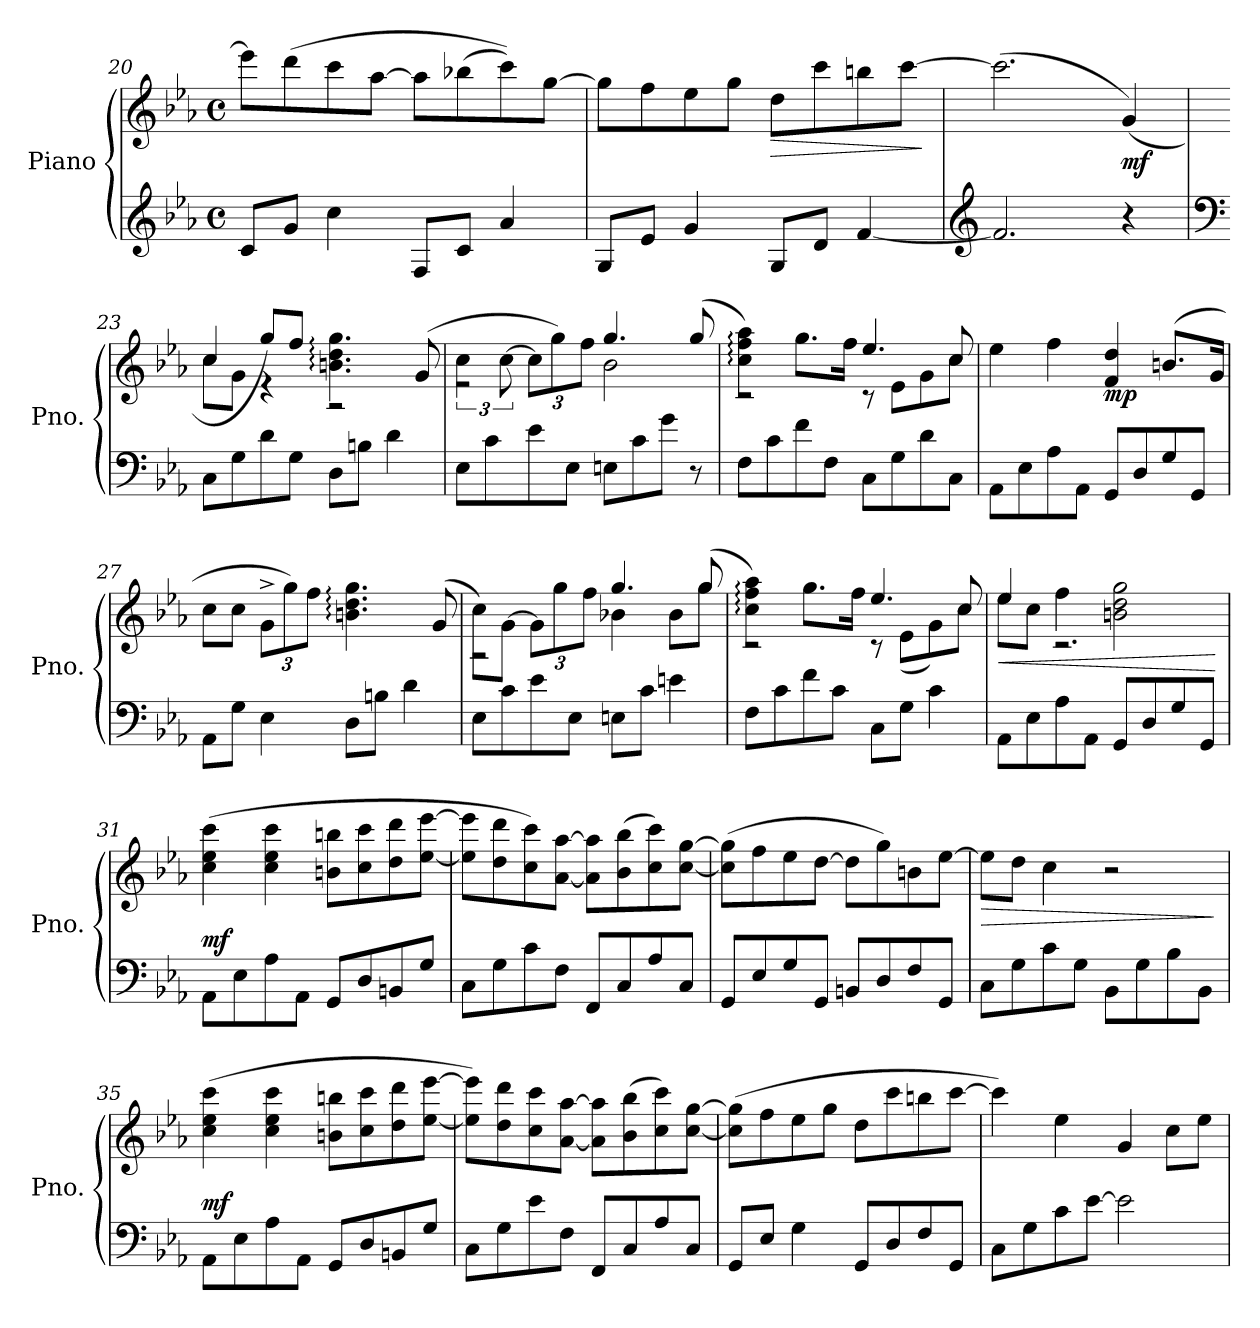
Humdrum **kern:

**kern	**kern	**dynam
*part1	*part1	*part1
*staff2	*staff1	*staff1/2
*I"Piano	*	*
*I'Pno.	*	*
*clefG2	*clefG2	*
*k[b-e-a-]	*k[b-e-a-]	*
*M4/4	*M4/4	*
*met(c)	*met(c)	*
=20	=20	=20
8c/L	8eee-\L]	.
8g/J	(>8ddd\	.
4cc\	8ccc\	.
.	[8aa-\J	.
8F/L	8aa-\L]	.
8c/J	(>8bb-X\	.
4a-/	8ccc\))	.
.	[8gg\J	.
=21	=21	=21
8G/L	8gg\L]	.
8e-/J	8ff\	.
4g/	8ee-\	.
.	8gg\J	.
*	*MM57	*
!	!	!LO:HP:b
8G/L	8dd\L	>
8d/J	8ccc\	.
[4f/	8bbn\	.
.	[8ccc\J	.
.	.	]
!!LO:LB:g=z
=22	=22	=22
*clefG2	*	*
2.f/]	(>2.ccc\]	.
*	*MM68	*
!	!	!LO:DY:b
4r	(<4g/)	mf
=23	=23	=23
*clefF4	*	*
*	*^	*
8C\L	4cc/	8cc\L	.
8G\	.	8g\J	.
8d\	8gg/L)	4r	.
8G\J	8ff/J	.	.
8D\L	4.bn\: 4.dd\: 4.gg\:	2r	.
8Bn\J	.	.	.
4d\	.	.	.
.	(>8g/	.	.
=24	=24	=24	=24
8E-\L	6cc\	2r	.
8c\	.	.	.
.	[12cc\	.	.
*	*Xbrackettup	*	*
8e-\	12cc\L]	.	.
.	12gg\)	.	.
8E-\J	.	.	.
.	12ff\J	.	.
8En\L	4.gg/	2b-\	.
8c\	.	.	.
8g\J	.	.	.
8r	(>8gg/	.	.
!!LO:LB:g=z	!!
=25	=25	=25	=25
8F\L	4cc\: 4ff\: 4aa-\:)	2r	.
8c\	.	.	.
8f\	8.gg\L	.	.
8F\J	.	.	.
.	16ff\Jk	.	.
8C\L	4.ee-/	8r	.
8G\	.	8e-\L	.
8d\	.	8g\	.
8C\J	8cc/	8cc\J	.
*	*v	*v	*
=26	=26	=26
8AA-\L	4ee-\	.
8E-\	.	.
8A-\	4ff\	.
8AA-\J	.	.
!	!	!LO:DY:b
8GG/L	4f/ 4dd/	mp
8D/	.	.
8G/	(<8.bn/L	.
8GG/J	.	.
.	16g/Jk	.
=27	=27	=27
8AA-\L	8cc\L	.
8G\J	8cc\J	.
4E-\	12g^\L	.
.	12gg\)	.
.	12ff\J	.
8D\L	4.bn\: 4.dd\: 4.gg\:	.
8Bn\J	.	.
4d\	.	.
.	(<8g/	.
=28	=28	=28
*	*^	*
8E-\L	8cc\L)	2r	.
8c\	[8g\J	.	.
8e-\	12g\L]	.	.
.	12gg\	.	.
8E-\J	.	.	.
.	12ff\J	.	.
8En\L	4.gg/	4b-X\	.
8c\J	.	.	.
4en\	.	8b-\L	.
.	(>8gg/	8gg\J	.
!!LO:LB:g=z	!!
=29	=29	=29	=29
8F\L	4cc\: 4ff\: 4aa-\:)	2r	.
8c\	.	.	.
8f\	8.gg\L	.	.
8c\J	.	.	.
.	16ff\Jk	.	.
8C\L	4.ee-/	8r	.
8G\J	.	(<8e-\L	.
4c\	.	8g\)	.
.	8cc/	8cc\J	.
=30	=30	=30	=30
!	!	!	!LO:HP:b
8AA-\L	4ee-/	8ee-\L	<
8E-\	.	8cc\J	.
8A-\	4ff\	2.r	.
8AA-\J	.	.	.
8GG/L	2bn\ 2dd\ 2gg\	.	.
8D/	.	.	.
8G/	.	.	.
8GG/J	.	.	.
*	*v	*v	*
.	.	[
=31	=31	=31
!	!	!LO:DY:a=2
8AA-\L	(>4cc\ 4ee-\ 4ccc\	mf
8E-\	.	.
8A-\	4cc\ 4ee-\ 4ccc\	.
8AA-\J	.	.
8GG/L	8bn\ 8bbn\L	.
8D/	8cc\ 8ccc\	.
8BBn/	8dd\ 8ddd\	.
8G/J	[8ee-\ [8eee-\J	.
=32	=32	=32
8C\L	8ee-\] 8eee-\]L	.
8G\	8dd\ 8ddd\	.
8c\	8cc\ 8ccc\)	.
8F\J	[8a-\ [8aa-\J	.
8FF/L	8a-\] 8aa-\]L	.
8C/	(>8b-\ 8bb-\	.
8A-/	8cc\ 8ccc\)	.
8C/J	[8cc\ [8gg\J	.
!!LO:LB:g=z
=33	=33	=33
8GG/L	(>8cc\] 8gg\]L	.
8E-/	8ff\	.
8G/	8ee-\	.
8GG/J	[8dd\J	.
8BBn/L	8dd\L]	.
8D/	8gg\)	.
8F/	8bn\	.
8GG/J	[8ee-\J	.
=34	=34	=34
!	!	!LO:HP:b
8C\L	8ee-\L]	>
8G\	8dd\J	.
8c\	4cc\	.
8G\J	.	.
8BB-\L	2r	.
8G\	.	.
8B-\	.	.
8BB-\J	.	.
.	.	]
=35	=35	=35
!	!	!LO:DY:a=2
8AA-\L	(>4cc\ 4ee-\ 4ccc\	mf
8E-\	.	.
8A-\	4cc\ 4ee-\ 4ccc\	.
8AA-\J	.	.
8GG/L	8bn\ 8bbn\L	.
8D/	8cc\ 8ccc\	.
8BBn/	8dd\ 8ddd\	.
8G/J	[8ee-\ [8eee-\J	.
=36	=36	=36
8C\L	8ee-\] 8eee-\]L)	.
8G\	8dd\ 8ddd\	.
8e-\	8cc\ 8ccc\	.
8F\J	[8a-\ [8aa-\J	.
8FF/L	8a-\] 8aa-\]L	.
8C/	(>8b-\ 8bb-\	.
8A-/	8cc\ 8ccc\)	.
8C/J	[8cc\ [8gg\J	.
!!LO:PB:g=z
=37	=37	=37
8GG/L	(>8cc\] 8gg\]L	.
8E-/J	8ff\	.
4G\	8ee-\	.
.	8gg\J	.
8GG/L	8dd\L	.
8D/	8ccc\	.
8F/	8bbn\	.
8GG/J	[8ccc\J	.
=38	=38	=38
8C\L	4ccc\])	.
8G\	.	.
8c\	4ee-\	.
[8e-\J	.	.
2e-\]	4g/	.
.	8cc\L	.
.	8ee-\J	.
=	=	=
*-	*-	*-
